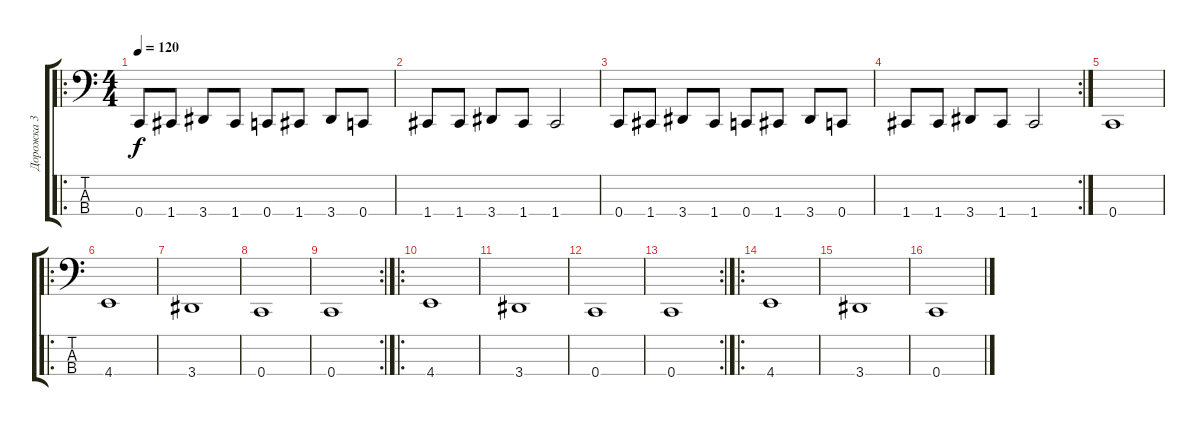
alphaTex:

\track ("Дорожка 3" "Дорожка 3") {instrument electricbassfinger}
\staff {score tabs}
\tuning (Eb2 Bb1 F1 C1) {hide}
\ro
\ts (4 4)
\tempo 120
\clef f4
\ks c
0.4.8{dy f} 1.4.8 3.4.8 1.4.8 0.4.8 1.4.8 3.4.8 0.4.8 |
1.4.8 1.4.8 3.4.8 1.4.8 1.4.2 |
0.4.8 1.4.8 3.4.8 1.4.8 0.4.8 1.4.8 3.4.8 0.4.8 |
\rc 2
1.4.8 1.4.8 3.4.8 1.4.8 1.4.2 |
0.4.1 |
\ro
4.4.1 |
3.4.1 |
0.4.1 |
\rc 2
0.4.1 |
\ro
4.4.1 |
3.4.1 |
0.4.1 |
\rc 2
0.4.1 |
\ro
4.4.1 |
3.4.1 |
0.4.1
